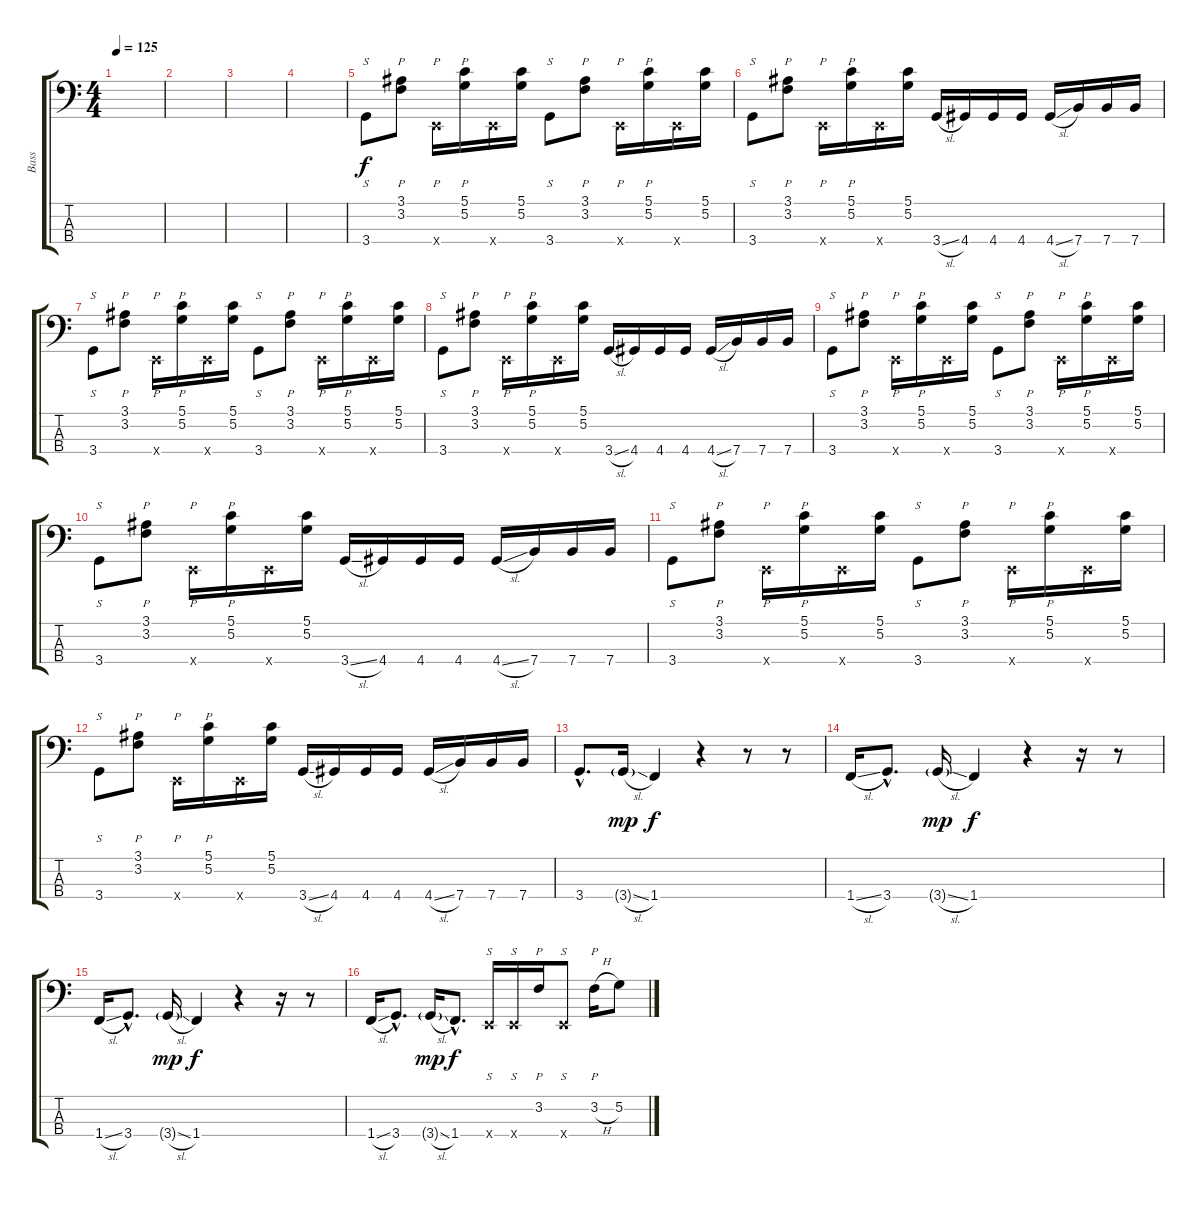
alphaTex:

\track ("Bass" "Bass") {instrument slapbass1}
\staff {score tabs}
\tuning (G2 D2 A1 E1) {hide}
\ts (4 4)
\tempo 125
\clef f4
\ks c
|
|
|
|
3.4.8{s} (3.1 3.2).8{p} 0.4{x}.16{p} (5.1 5.2).16{p} 0.4{x}.16 (5.1 5.2).16 3.4.8{s} (3.1 3.2).8{p} 0.4{x}.16{p} (5.1 5.2).16{p} 0.4{x}.16 (5.1 5.2).16 |
3.4.8{s} (3.1 3.2).8{p} 0.4{x}.16{p} (5.1 5.2).16{p} 0.4{x}.16 (5.1 5.2).16 3.4{sl}.16 4.4.16 4.4.16 4.4.16 4.4{sl}.16 7.4.16 7.4.16 7.4.16 |
3.4.8{s} (3.1 3.2).8{p} 0.4{x}.16{p} (5.1 5.2).16{p} 0.4{x}.16 (5.1 5.2).16 3.4.8{s} (3.1 3.2).8{p} 0.4{x}.16{p} (5.1 5.2).16{p} 0.4{x}.16 (5.1 5.2).16 |
3.4.8{s} (3.1 3.2).8{p} 0.4{x}.16{p} (5.1 5.2).16{p} 0.4{x}.16 (5.1 5.2).16 3.4{sl}.16 4.4.16 4.4.16 4.4.16 4.4{sl}.16 7.4.16 7.4.16 7.4.16 |
3.4.8{s} (3.1 3.2).8{p} 0.4{x}.16{p} (5.1 5.2).16{p} 0.4{x}.16 (5.1 5.2).16 3.4.8{s} (3.1 3.2).8{p} 0.4{x}.16{p} (5.1 5.2).16{p} 0.4{x}.16 (5.1 5.2).16 |
3.4.8{s} (3.1 3.2).8{p} 0.4{x}.16{p} (5.1 5.2).16{p} 0.4{x}.16 (5.1 5.2).16 3.4{sl}.16 4.4.16 4.4.16 4.4.16 4.4{sl}.16 7.4.16 7.4.16 7.4.16 |
3.4.8{s} (3.1 3.2).8{p} 0.4{x}.16{p} (5.1 5.2).16{p} 0.4{x}.16 (5.1 5.2).16 3.4.8{s} (3.1 3.2).8{p} 0.4{x}.16{p} (5.1 5.2).16{p} 0.4{x}.16 (5.1 5.2).16 |
3.4.8{s} (3.1 3.2).8{p} 0.4{x}.16{p} (5.1 5.2).16{p} 0.4{x}.16 (5.1 5.2).16 3.4{sl}.16 4.4.16 4.4.16 4.4.16 4.4{sl}.16 7.4.16 7.4.16 7.4.16 |
3.4{hac}.8{d} 3.4{sl g}.16{dy mp} 1.4.4{dy f} r.4 r.8 r.8 |
1.4{sl}.16 3.4{hac}.8{d} 3.4{sl g}.16{dy mp} 1.4.4{dy f} r.4 r.16 r.8 |
1.4{sl}.16 3.4{hac}.8{d} 3.4{sl g}.16{dy mp} 1.4.4{dy f} r.4 r.16 r.8 |
1.4{sl}.16 3.4{hac}.8{d} 3.4{sl g}.16{dy mp} 1.4{hac}.8{d dy f} 0.4{x}.16{s} 0.4{x}.16{s} 3.2.16{p} 0.4{x}.8{s} 3.2{h}.16{p} 5.2.8
